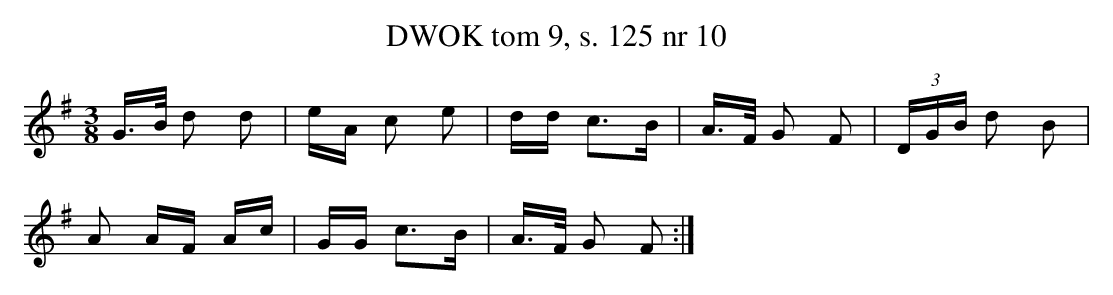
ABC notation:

X:1
T:DWOK tom 9, s. 125 nr 10
L:1/16
M:3/8
K:G
G3/2B/2 d2 d2|eA c2 e2|dd c3B|A3/2F/2 G2 F2| (3DGB d2 B2|
A2 AF Ac|GG c3B|A3/2F/2 G2 F2:|
